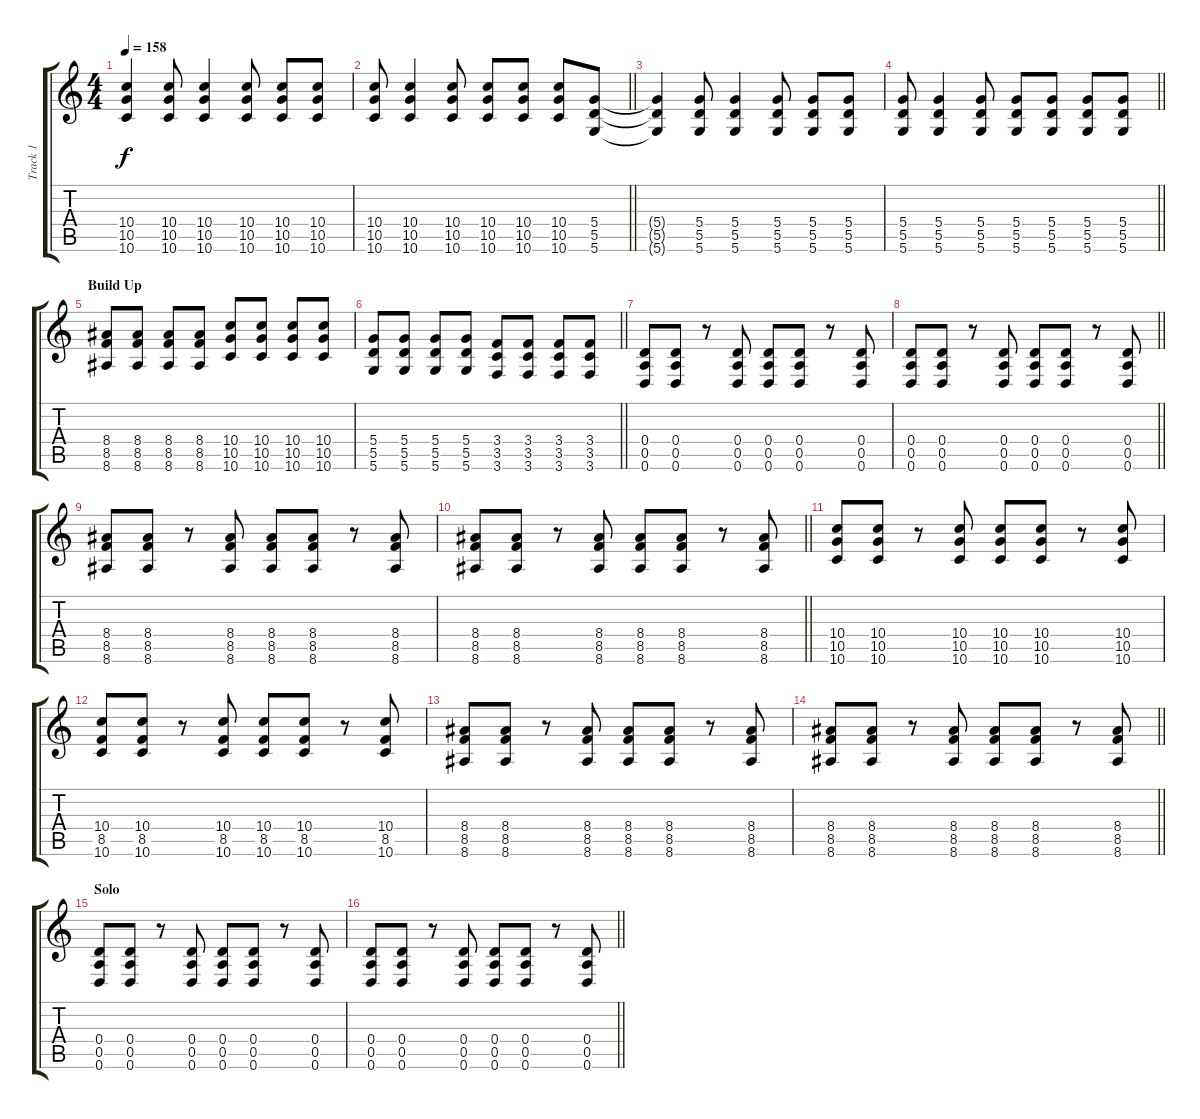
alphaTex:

\track ("Track 1" "Track 1") {instrument distortionguitar}
\staff {score tabs}
\tuning (E4 B3 G3 D3 A2 D2) {hide}
\ts (4 4)
\tempo 158
\clef g2
\ks c
(10.4{t} 10.5{t} 10.6{t}).4{dy f} (10.4 10.5 10.6).8 (10.4 10.5 10.6).4 (10.4 10.5 10.6).8 (10.4 10.5 10.6).8 (10.4 10.5 10.6).8 |
\barLineRight lightlight
(10.4 10.5 10.6).8 (10.4 10.5 10.6).4 (10.4 10.5 10.6).8 (10.4 10.5 10.6).8 (10.4 10.5 10.6).8 (10.4 10.5 10.6).8 (5.4 5.5 5.6).8 |
(5.4{t} 5.5{t} 5.6{t}).4 (5.4 5.5 5.6).8 (5.4 5.5 5.6).4 (5.4 5.5 5.6).8 (5.4 5.5 5.6).8 (5.4 5.5 5.6).8 |
\barLineRight lightlight
(5.4 5.5 5.6).8 (5.4 5.5 5.6).4 (5.4 5.5 5.6).8 (5.4 5.5 5.6).8 (5.4 5.5 5.6).8 (5.4 5.5 5.6).8 (5.4 5.5 5.6).8 |
\section ("" "Build Up")
(8.4 8.5 8.6).8 (8.4 8.5 8.6).8 (8.4 8.5 8.6).8 (8.4 8.5 8.6).8 (10.4 10.5 10.6).8 (10.4 10.5 10.6).8 (10.4 10.5 10.6).8 (10.4 10.5 10.6).8 |
\barLineRight lightlight
(5.4 5.5 5.6).8 (5.4 5.5 5.6).8 (5.4 5.5 5.6).8 (5.4 5.5 5.6).8 (3.4 3.5 3.6).8 (3.4 3.5 3.6).8 (3.4 3.5 3.6).8 (3.4 3.5 3.6).8 |
(0.4 0.5 0.6).8 (0.4 0.5 0.6).8 r.8 (0.4 0.5 0.6).8 (0.4 0.5 0.6).8 (0.4 0.5 0.6).8 r.8 (0.4 0.5 0.6).8 |
\barLineRight lightlight
(0.4 0.5 0.6).8 (0.4 0.5 0.6).8 r.8 (0.4 0.5 0.6).8 (0.4 0.5 0.6).8 (0.4 0.5 0.6).8 r.8 (0.4 0.5 0.6).8 |
(8.4 8.5 8.6).8 (8.4 8.5 8.6).8 r.8 (8.4 8.5 8.6).8 (8.4 8.5 8.6).8 (8.4 8.5 8.6).8 r.8 (8.4 8.5 8.6).8 |
\barLineRight lightlight
(8.4 8.5 8.6).8 (8.4 8.5 8.6).8 r.8 (8.4 8.5 8.6).8 (8.4 8.5 8.6).8 (8.4 8.5 8.6).8 r.8 (8.4 8.5 8.6).8 |
(10.4 10.5 10.6).8 (10.4 10.5 10.6).8 r.8 (10.4 10.5 10.6).8 (10.4 10.5 10.6).8 (10.4 10.5 10.6).8 r.8 (10.4 10.5 10.6).8 |
(10.4 8.5 10.6).8 (10.4 8.5 10.6).8 r.8 (10.4 8.5 10.6).8 (10.4 8.5 10.6).8 (10.4 8.5 10.6).8 r.8 (10.4 8.5 10.6).8 |
(8.4 8.5 8.6).8 (8.4 8.5 8.6).8 r.8 (8.4 8.5 8.6).8 (8.4 8.5 8.6).8 (8.4 8.5 8.6).8 r.8 (8.4 8.5 8.6).8 |
\barLineRight lightlight
(8.4 8.5 8.6).8 (8.4 8.5 8.6).8 r.8 (8.4 8.5 8.6).8 (8.4 8.5 8.6).8 (8.4 8.5 8.6).8 r.8 (8.4 8.5 8.6).8 |
\section ("" "Solo")
(0.4 0.5 0.6).8 (0.4 0.5 0.6).8 r.8 (0.4 0.5 0.6).8 (0.4 0.5 0.6).8 (0.4 0.5 0.6).8 r.8 (0.4 0.5 0.6).8 |
\barLineRight lightlight
(0.4 0.5 0.6).8 (0.4 0.5 0.6).8 r.8 (0.4 0.5 0.6).8 (0.4 0.5 0.6).8 (0.4 0.5 0.6).8 r.8 (0.4 0.5 0.6).8
